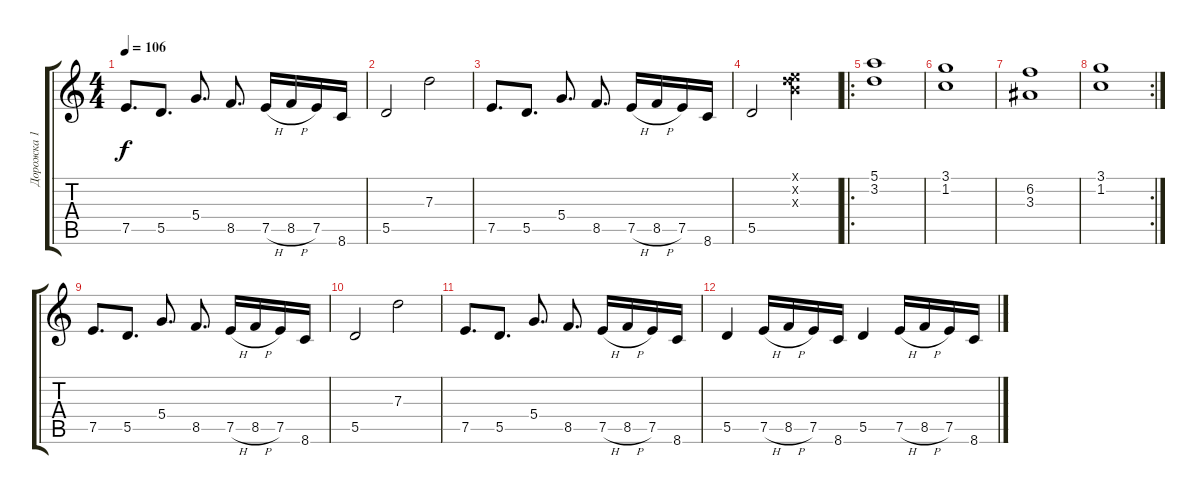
\track ("Дорожка 1" "Дорожка 1") {instrument distortionguitar}
\staff {score tabs}
\tuning (E4 B3 G3 D3 A2 E2) {hide}
\ts (4 4)
\tempo 106
\clef g2
\ks c
7.5.8{d dy f} 5.5.8{d} 5.4.8{d} 8.5.8{d} 7.5{h}.16 8.5{h}.16 7.5.16 8.6.16 |
5.5.2 7.3.2 |
7.5.8{d} 5.5.8{d} 5.4.8{d} 8.5.8{d} 7.5{h}.16 8.5{h}.16 7.5.16 8.6.16 |
5.5.2 (0.1{x} 0.2{x} 7.3{x}).2 |
\ro
(5.1 3.2).1 |
(3.1 1.2).1 |
(6.2 3.3).1 |
\rc 2
(3.1 1.2).1 |
7.5.8{d} 5.5.8{d} 5.4.8{d} 8.5.8{d} 7.5{h}.16 8.5{h}.16 7.5.16 8.6.16 |
5.5.2 7.3.2 |
7.5.8{d} 5.5.8{d} 5.4.8{d} 8.5.8{d} 7.5{h}.16 8.5{h}.16 7.5.16 8.6.16 |
5.5.4 7.5{h}.16 8.5{h}.16 7.5.16 8.6.16 5.5.4 7.5{h}.16 8.5{h}.16 7.5.16 8.6.16
